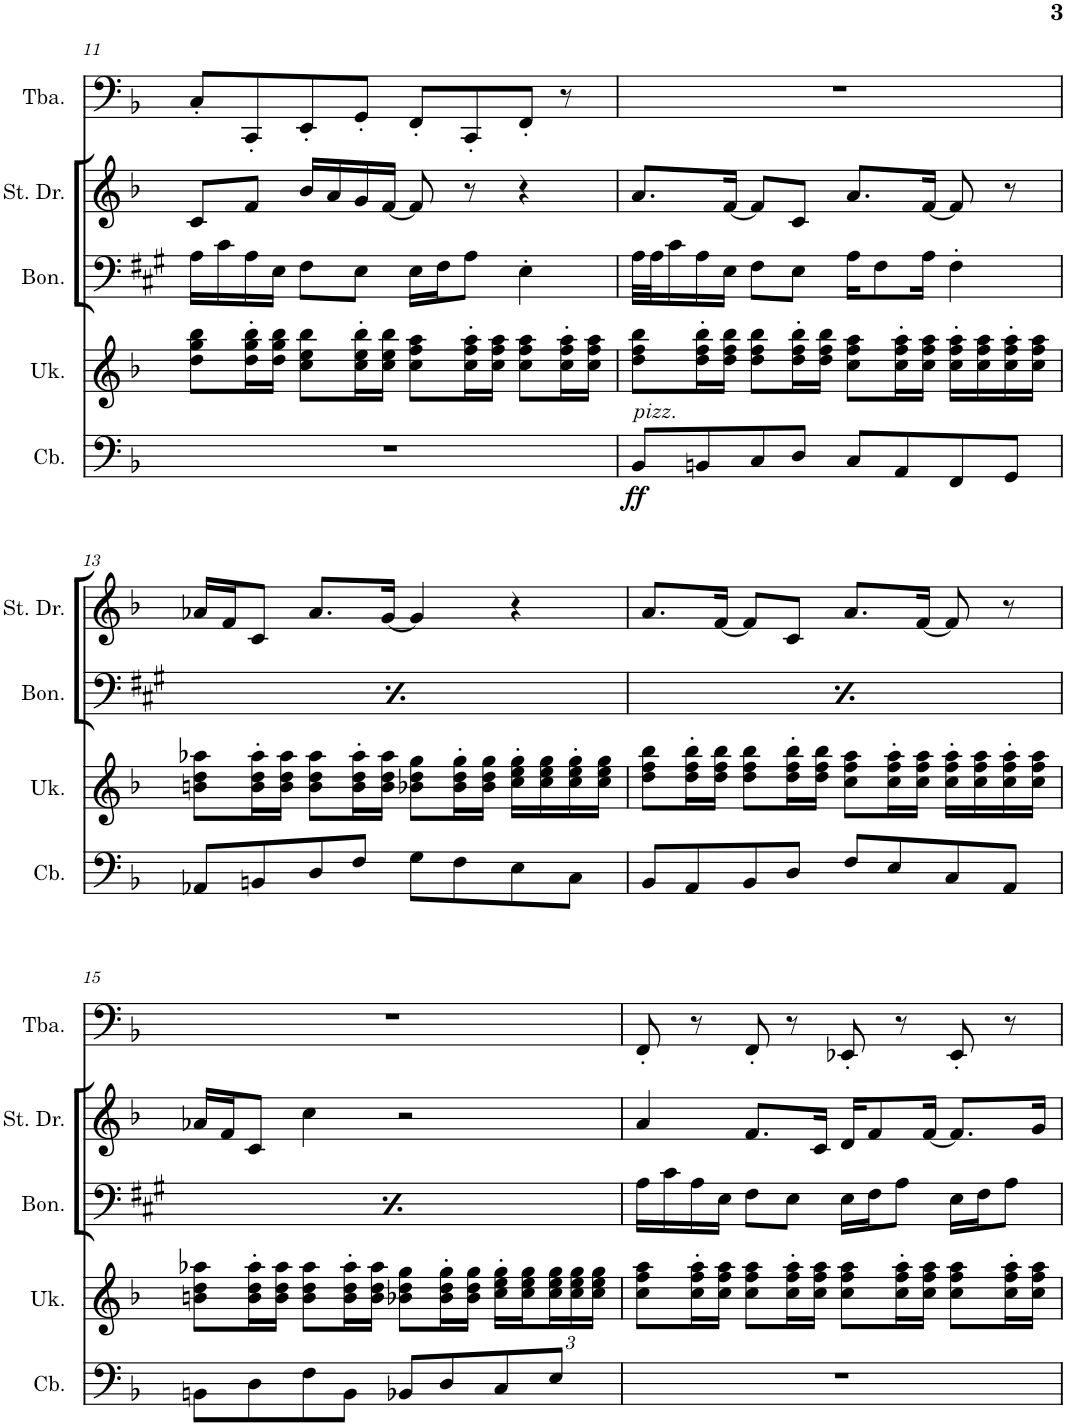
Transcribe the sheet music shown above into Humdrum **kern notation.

**kern	**dynam	**kern	**kern	**kern	**kern	**kern	**kern	**kern
*part8	*part8	*part7	*part6	*part5	*part4	*part3	*part2	*part1
*staff8	*staff8	*staff7	*staff6	*staff5	*staff4	*staff3	*staff2	*staff1
*I"Contrabass	*	*I"Ukulele	*I"Bongos	*I"Steel Drums	*I"Tuba	*I"Ocarina	*I"Tenor Saxophone	*I"Oboe
*I'Cb.	*	*I'Uk.	*I'Bon.	*I'St. Dr.	*I'Tba.	*I'Oc.	*I'T. Sax.	*I'Ob.
!!LO:PB:g=z
*clefF4	*	*clefG2	*clefF4	*clefG2	*clefF4	*clefG2	*clefF4	*clefG2
*Trd7c12	*	*	*Trd-2c-3	*	*	*	*Trd8c14	*
*k[b-]	*	*k[b-]	*k[f#c#g#]	*k[b-]	*k[b-]	*k[b-]	*k[b-]	*k[b-]
*M4/4	*	*M4/4	*M4/4	*M4/4	*M4/4	*M4/4	*M4/4	*M4/4
*met(c)	*	*met(c)	*met(c)	*met(c)	*met(c)	*met(c)	*met(c)	*met(c)
=11	=11	=11	=11	=11	=11	=11	=11	=11
1r	.	8dd\ 8gg\ 8bb-\L	16A\LL	8c/L	8C'/L	1r	1r	1r
.	.	.	16c#\	.	.	.	.	.
.	.	16dd\' 16gg\' 16bb-\'L	16A\	8f/J	8CC'/	.	.	.
.	.	16dd\ 16gg\ 16bb-\JJ	16E\JJ	.	.	.	.	.
.	.	8cc\ 8ee\ 8bb-\L	8F#\L	16b-/LL	8EE'/	.	.	.
.	.	.	.	16a/	.	.	.	.
.	.	16cc\' 16ee\' 16bb-\'L	8E\J	16g/	8GG'/J	.	.	.
.	.	16cc\ 16ee\ 16bb-\JJ	.	[16f/JJ	.	.	.	.
.	.	8cc\ 8ff\ 8aa\L	16E\LL	8f/]	8FF'/L	.	.	.
.	.	.	16F#\J	.	.	.	.	.
.	.	16cc\' 16ff\' 16aa\'L	8A\J	8r	8CC'/	.	.	.
.	.	16cc\ 16ff\ 16aa\JJ	.	.	.	.	.	.
.	.	8cc\ 8ff\ 8aa\L	4E'\	4r	8FF'/J	.	.	.
.	.	16cc\' 16ff\' 16aa\'L	.	.	8r	.	.	.
.	.	16cc\ 16ff\ 16aa\JJ	.	.	.	.	.	.
=12	=12	=12	=12	=12	=12	=12	=12	=12
!LO:TX:a:i:t=pizz.	!	!	!	!	!	!	!	!
!	!LO:DY:b	!	!	!	!	!	!	!
8BB-/L	ff	8dd\ 8ff\ 8bb-\L	32A\LLL	8.a/L	1r	1r	1r	1r
.	.	.	32A\J	.	.	.	.	.
.	.	.	16c#\	.	.	.	.	.
8BBn/	.	16dd\' 16ff\' 16bb-\'L	16A\	.	.	.	.	.
.	.	16dd\ 16ff\ 16bb-\JJ	16E\JJ	[16f/Jk	.	.	.	.
8C/	.	8dd\ 8ff\ 8bb-\L	8F#\L	8f/L]	.	.	.	.
8D/J	.	16dd\' 16ff\' 16bb-\'L	8E\J	8c/J	.	.	.	.
.	.	16dd\ 16ff\ 16bb-\JJ	.	.	.	.	.	.
8C/L	.	8cc\ 8ff\ 8aa\L	16A\KL	8.a/L	.	.	.	.
.	.	.	8F#\	.	.	.	.	.
8AA/	.	16cc\' 16ff\' 16aa\'L	.	.	.	.	.	.
.	.	16cc\ 16ff\ 16aa\JJ	16A\Jk	[16f/Jk	.	.	.	.
8FF/	.	16cc\' 16ff\' 16aa\'LL	4F#'\	8f/]	.	.	.	.
.	.	16cc\ 16ff\ 16aa\	.	.	.	.	.	.
8GG/J	.	16cc\' 16ff\' 16aa\'	.	8r	.	.	.	.
.	.	16cc\ 16ff\ 16aa\JJ	.	.	.	.	.	.
!!LO:LB:g=z
=13	=13	=13	=13	=13	=13	=13	=13	=13
8AA-X/L	.	8bn\ 8dd\ 8aa-X\L	32A\LLL	16a-X/LL	1r	1r	1r	1r
.	.	.	32A\J	.	.	.	.	.
.	.	.	16c#\	16f/J	.	.	.	.
8BBn/	.	16b\' 16dd\' 16aa-\'L	16A\	8c/J	.	.	.	.
.	.	16b\ 16dd\ 16aa-\JJ	16E\JJ	.	.	.	.	.
8D/	.	8b\ 8dd\ 8aa-\L	8F#\L	8.a-/L	.	.	.	.
8F/J	.	16b\' 16dd\' 16aa-\'L	8E\J	.	.	.	.	.
.	.	16b\ 16dd\ 16aa-\JJ	.	[16g/Jk	.	.	.	.
8G\L	.	8b-X\ 8dd\ 8gg\L	16A\KL	4g/]	.	.	.	.
.	.	.	8F#\	.	.	.	.	.
8F\	.	16b-\' 16dd\' 16gg\'L	.	.	.	.	.	.
.	.	16b-\ 16dd\ 16gg\JJ	16A\Jk	.	.	.	.	.
8E\	.	16cc\' 16ee\' 16gg\'LL	4F#'\	4r	.	.	.	.
.	.	16cc\ 16ee\ 16gg\	.	.	.	.	.	.
8C\J	.	16cc\' 16ee\' 16gg\'	.	.	.	.	.	.
.	.	16cc\ 16ee\ 16gg\JJ	.	.	.	.	.	.
=14	=14	=14	=14	=14	=14	=14	=14	=14
8BB-/L	.	8dd\ 8ff\ 8bb-\L	32A\LLL	8.a/L	1r	1r	1r	1r
.	.	.	32A\J	.	.	.	.	.
.	.	.	16c#\	.	.	.	.	.
8AA/	.	16dd\' 16ff\' 16bb-\'L	16A\	.	.	.	.	.
.	.	16dd\ 16ff\ 16bb-\JJ	16E\JJ	[16f/Jk	.	.	.	.
8BB-/	.	8dd\ 8ff\ 8bb-\L	8F#\L	8f/L]	.	.	.	.
8D/J	.	16dd\' 16ff\' 16bb-\'L	8E\J	8c/J	.	.	.	.
.	.	16dd\ 16ff\ 16bb-\JJ	.	.	.	.	.	.
8F/L	.	8cc\ 8ff\ 8aa\L	16A\KL	8.a/L	.	.	.	.
.	.	.	8F#\	.	.	.	.	.
8E/	.	16cc\' 16ff\' 16aa\'L	.	.	.	.	.	.
.	.	16cc\ 16ff\ 16aa\JJ	16A\Jk	[16f/Jk	.	.	.	.
8C/	.	16cc\' 16ff\' 16aa\'LL	4F#'\	8f/]	.	.	.	.
.	.	16cc\ 16ff\ 16aa\	.	.	.	.	.	.
8AA/J	.	16cc\' 16ff\' 16aa\'	.	8r	.	.	.	.
.	.	16cc\ 16ff\ 16aa\JJ	.	.	.	.	.	.
!!LO:LB:g=z
=15	=15	=15	=15	=15	=15	=15	=15	=15
8BBn\L	.	8bn\ 8dd\ 8aa-X\L	32A\LLL	16a-X/LL	1r	1r	1r	1r
.	.	.	32A\J	.	.	.	.	.
.	.	.	16c#\	16f/J	.	.	.	.
8D\	.	16b\' 16dd\' 16aa-\'L	16A\	8c/J	.	.	.	.
.	.	16b\ 16dd\ 16aa-\JJ	16E\JJ	.	.	.	.	.
8F\	.	8b\ 8dd\ 8aa-\L	8F#\L	4cc\	.	.	.	.
8BB\J	.	16b\' 16dd\' 16aa-\'L	8E\J	.	.	.	.	.
.	.	16b\ 16dd\ 16aa-\JJ	.	.	.	.	.	.
8BB-X/L	.	8b-X\ 8dd\ 8gg\L	16A\KL	2r	.	.	.	.
.	.	.	8F#\	.	.	.	.	.
8D/	.	16b-\' 16dd\' 16gg\'L	.	.	.	.	.	.
.	.	16b-\ 16dd\ 16gg\JJ	16A\Jk	.	.	.	.	.
8C/	.	16cc\' 16ee\' 16gg\'LL	4F#'\	.	.	.	.	.
.	.	16cc\ 16ee\ 16gg\	.	.	.	.	.	.
*	*	*Xbrackettup	*	*	*	*	*	*
8E/J	.	24cc\ 24ee\ 24gg\	.	.	.	.	.	.
.	.	24cc\ 24ee\ 24gg\	.	.	.	.	.	.
.	.	24cc\ 24ee\ 24gg\JJ	.	.	.	.	.	.
=16	=16	=16	=16	=16	=16	=16	=16	=16
1r	.	8cc\ 8ff\ 8aa\L	16A\LL	4a/	8FF'/	1r	1r	1r
.	.	.	16c#\	.	.	.	.	.
.	.	16cc\' 16ff\' 16aa\'L	16A\	.	8r	.	.	.
.	.	16cc\ 16ff\ 16aa\JJ	16E\JJ	.	.	.	.	.
.	.	8cc\ 8ff\ 8aa\L	8F#\L	8.f/L	8FF'/	.	.	.
.	.	16cc\' 16ff\' 16aa\'L	8E\J	.	8r	.	.	.
.	.	16cc\ 16ff\ 16aa\JJ	.	16c/Jk	.	.	.	.
.	.	8cc\ 8ff\ 8aa\L	16E\LL	16d/KL	8EE-X'/	.	.	.
.	.	.	16F#\J	8f/	.	.	.	.
.	.	16cc\' 16ff\' 16aa\'L	8A\J	.	8r	.	.	.
.	.	16cc\ 16ff\ 16aa\JJ	.	[16f/Jk	.	.	.	.
.	.	8cc\ 8ff\ 8aa\L	16E\LL	8.f/L]	8EE-'/	.	.	.
.	.	.	16F#\J	.	.	.	.	.
.	.	16cc\' 16ff\' 16aa\'L	8A\J	.	8r	.	.	.
.	.	16cc\ 16ff\ 16aa\JJ	.	16g/Jk	.	.	.	.
=	=	=	=	=	=	=	=	=
*-	*-	*-	*-	*-	*-	*-	*-	*-
